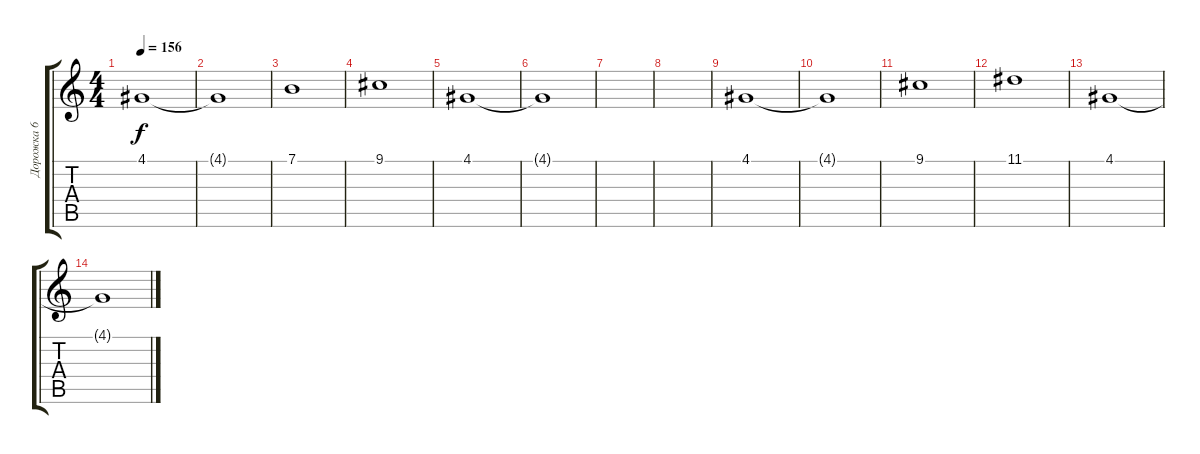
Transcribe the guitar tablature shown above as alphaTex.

\track ("Дорожка 6" "Дорожка 6") {instrument pad8sweep}
\staff {score tabs}
\tuning (E4 B3 G3 D3 A2 E2) {hide}
\ts (4 4)
\tempo 156
\clef g2
\ks c
4.1.1{dy f} |
4.1{t}.1 |
7.1.1 |
9.1.1 |
4.1.1 |
4.1{t}.1 |
|
|
4.1.1 |
4.1{t}.1 |
9.1.1 |
11.1.1 |
4.1.1 |
4.1{t}.1
